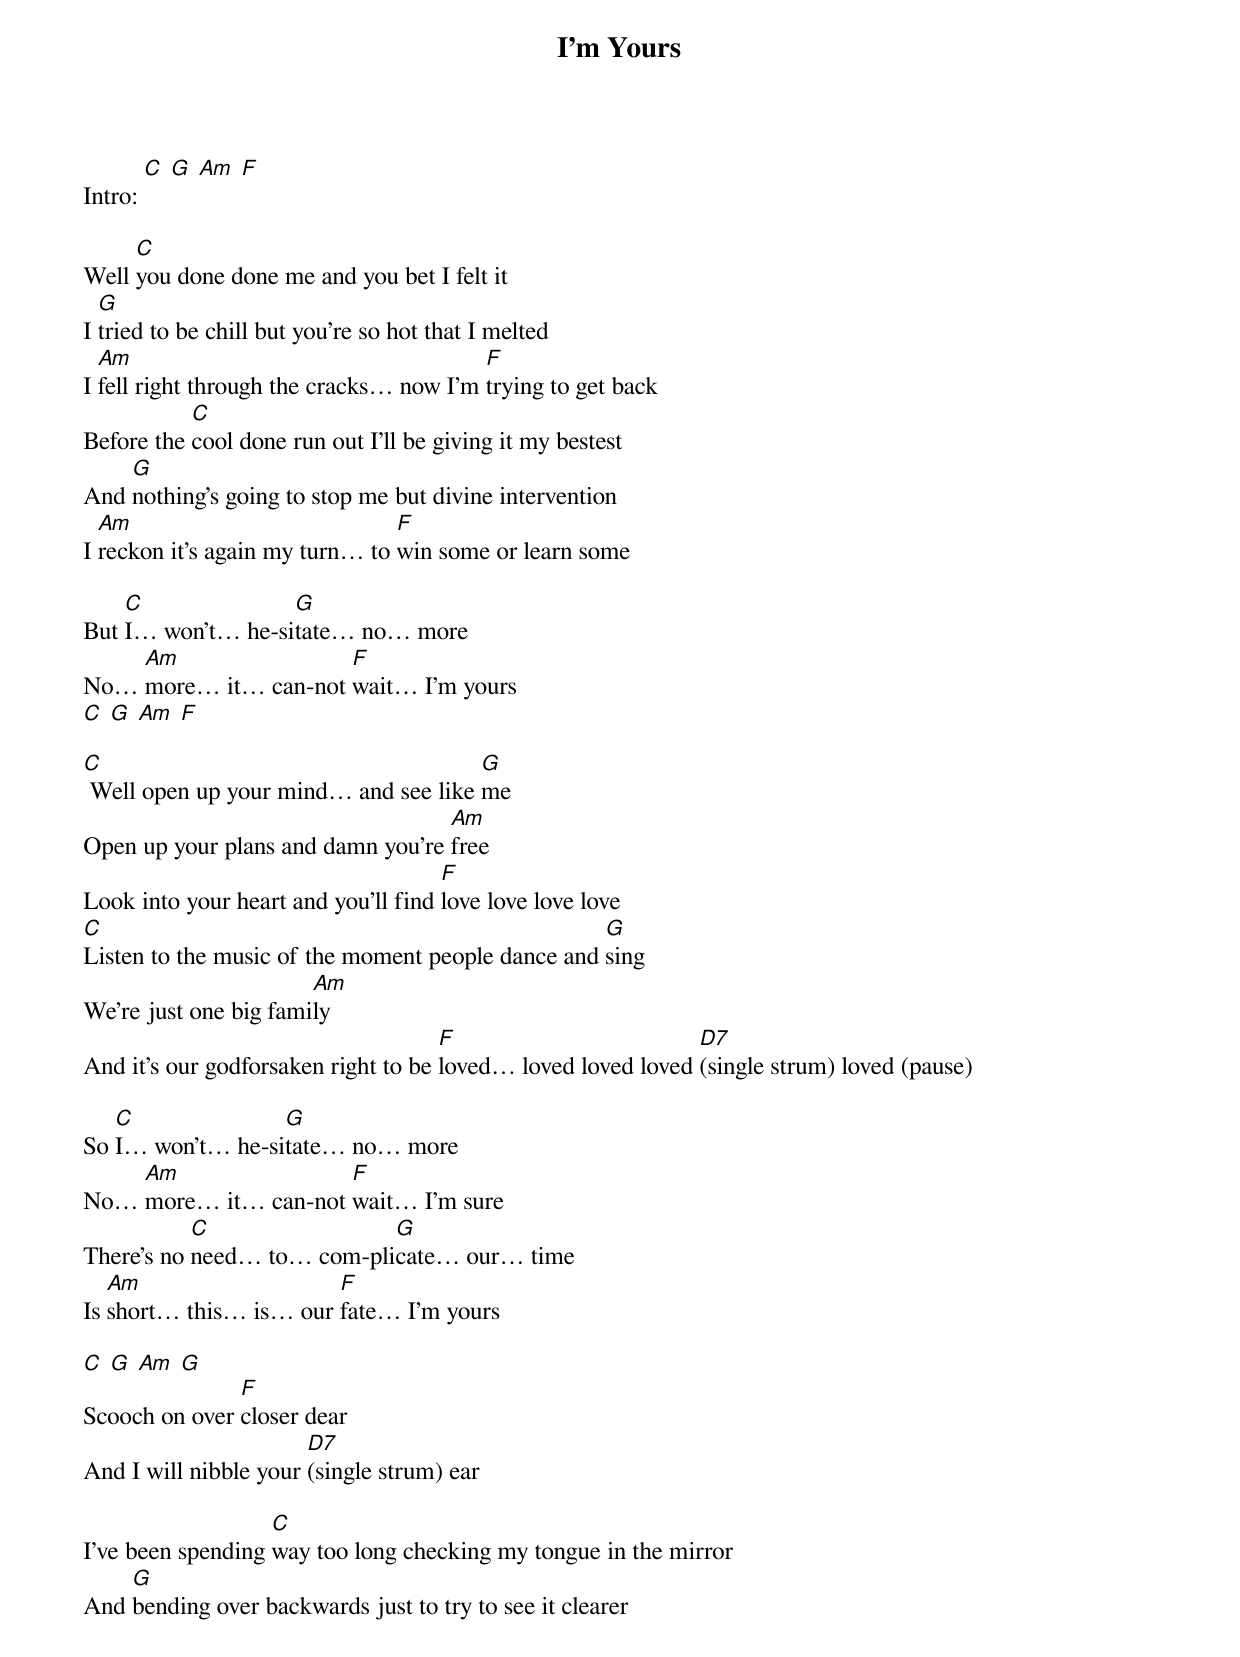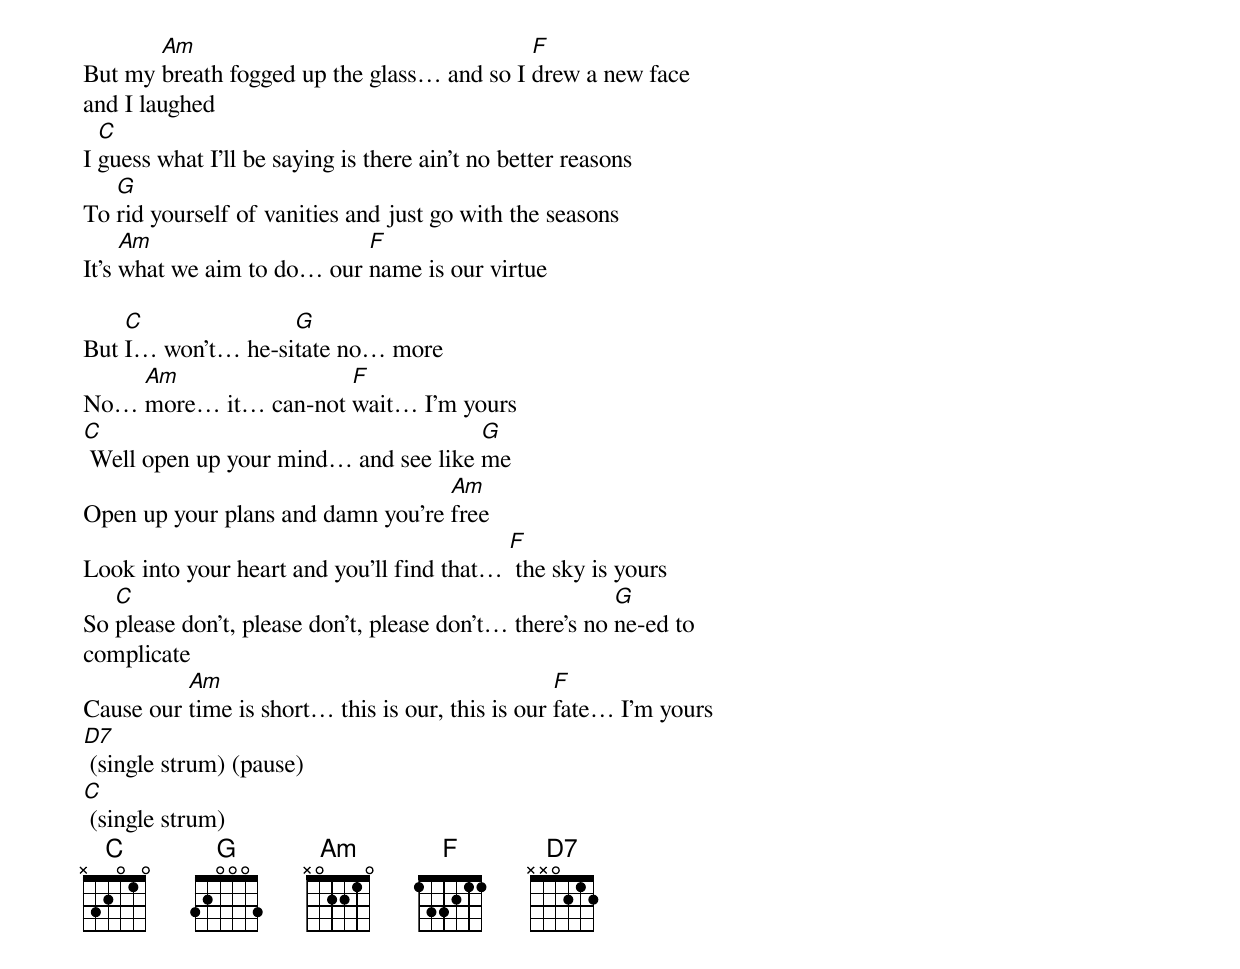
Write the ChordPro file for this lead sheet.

{t: I'm Yours }
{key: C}
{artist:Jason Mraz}
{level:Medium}

Intro: [C] [G] [Am] [F]

Well [C]you done done me and you bet I felt it
I [G]tried to be chill but you're so hot that I melted
I [Am]fell right through the cracks… now I'm [F]trying to get back
Before the [C]cool done run out I'll be giving it my bestest
And [G]nothing's going to stop me but divine intervention
I [Am]reckon it's again my turn… to [F]win some or learn some

But [C]I… won't… he-si[G]tate… no… more
No… [Am]more… it… can-not [F]wait… I'm yours
[C] [G] [Am] [F]

[C] Well open up your mind… and see like [G]me
Open up your plans and damn you're [Am]free
Look into your heart and you'll find [F]love love love love
[C]Listen to the music of the moment people dance and [G]sing
We're just one big fami[Am]ly
And it's our godforsaken right to be [F]loved… loved loved loved [D7](single strum) loved (pause)

So [C]I… won't… he-si[G]tate… no… more
No… [Am]more… it… can-not [F]wait… I'm sure
There's no [C]need… to… com-pli[G]cate… our… time
Is [Am]short… this… is… our [F]fate… I'm yours

[C] [G] [Am] [G]
Scooch on over [F]closer dear
And I will nibble your [D7](single strum) ear

I've been spending [C]way too long checking my tongue in the mirror
And [G]bending over backwards just to try to see it clearer
But my [Am]breath fogged up the glass… and so I [F]drew a new face
and I laughed
I [C]guess what I'll be saying is there ain't no better reasons
To [G]rid yourself of vanities and just go with the seasons
It's [Am]what we aim to do… our [F]name is our virtue

But [C]I… won't… he-si[G]tate no… more
No… [Am]more… it… can-not [F]wait… I'm yours
[C] Well open up your mind… and see like [G]me
Open up your plans and damn you're [Am]free
Look into your heart and you'll find that… [F] the sky is yours
So [C]please don't, please don't, please don't… there's no [G]ne-ed to
complicate
Cause our [Am]time is short… this is our, this is our [F]fate… I'm yours
[D7] (single strum) (pause)
[C] (single strum)
